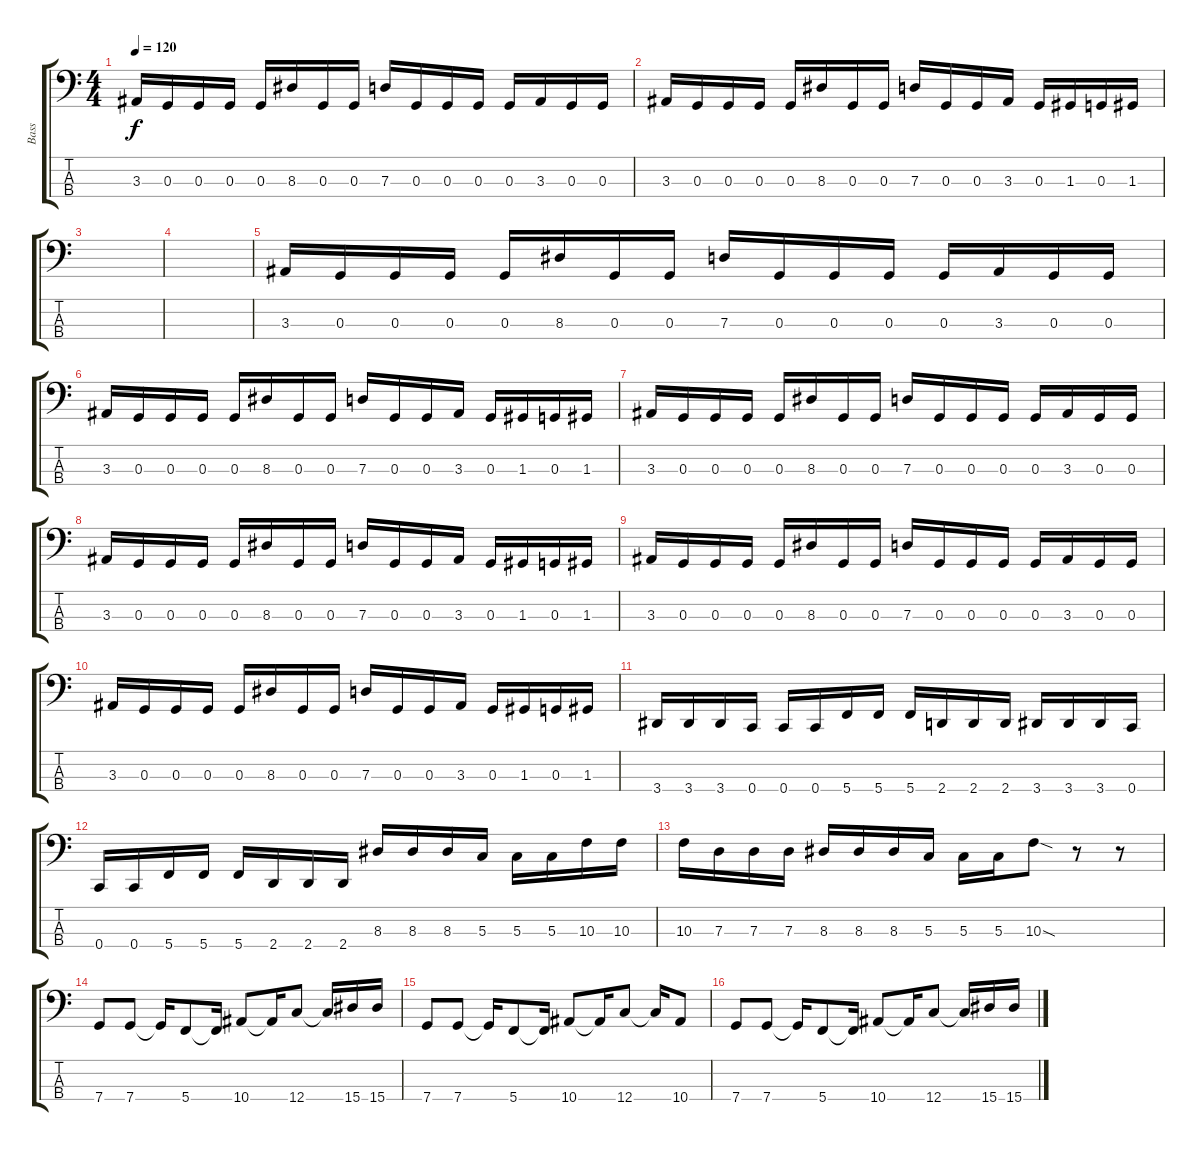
\track ("Bass" "Bass") {instrument electricbassfinger}
\staff {score tabs}
\tuning (F2 C2 G1 C1) {hide}
\ts (4 4)
\tempo 120
\clef f4
\ks c
3.3.16{dy f} 0.3.16 0.3.16 0.3.16 0.3.16 8.3.16 0.3.16 0.3.16 7.3.16 0.3.16 0.3.16 0.3.16 0.3.16 3.3.16 0.3.16 0.3.16 |
3.3.16 0.3.16 0.3.16 0.3.16 0.3.16 8.3.16 0.3.16 0.3.16 7.3.16 0.3.16 0.3.16 3.3.16 0.3.16 1.3.16 0.3.16 1.3.16 |
|
|
3.3.16 0.3.16 0.3.16 0.3.16 0.3.16 8.3.16 0.3.16 0.3.16 7.3.16 0.3.16 0.3.16 0.3.16 0.3.16 3.3.16 0.3.16 0.3.16 |
3.3.16 0.3.16 0.3.16 0.3.16 0.3.16 8.3.16 0.3.16 0.3.16 7.3.16 0.3.16 0.3.16 3.3.16 0.3.16 1.3.16 0.3.16 1.3.16 |
3.3.16 0.3.16 0.3.16 0.3.16 0.3.16 8.3.16 0.3.16 0.3.16 7.3.16 0.3.16 0.3.16 0.3.16 0.3.16 3.3.16 0.3.16 0.3.16 |
3.3.16 0.3.16 0.3.16 0.3.16 0.3.16 8.3.16 0.3.16 0.3.16 7.3.16 0.3.16 0.3.16 3.3.16 0.3.16 1.3.16 0.3.16 1.3.16 |
3.3.16 0.3.16 0.3.16 0.3.16 0.3.16 8.3.16 0.3.16 0.3.16 7.3.16 0.3.16 0.3.16 0.3.16 0.3.16 3.3.16 0.3.16 0.3.16 |
3.3.16 0.3.16 0.3.16 0.3.16 0.3.16 8.3.16 0.3.16 0.3.16 7.3.16 0.3.16 0.3.16 3.3.16 0.3.16 1.3.16 0.3.16 1.3.16 |
3.4.16 3.4.16 3.4.16 0.4.16 0.4.16 0.4.16 5.4.16 5.4.16 5.4.16 2.4.16 2.4.16 2.4.16 3.4.16 3.4.16 3.4.16 0.4.16 |
0.4.16 0.4.16 5.4.16 5.4.16 5.4.16 2.4.16 2.4.16 2.4.16 8.3.16 8.3.16 8.3.16 5.3.16 5.3.16 5.3.16 10.3.16 10.3.16 |
10.3.16 7.3.16 7.3.16 7.3.16 8.3.16 8.3.16 8.3.16 5.3.16 5.3.16 5.3.16 10.3{sod}.8 r.8 r.8 |
7.4.8 7.4.8 7.4{t}.16 5.4.8 5.4{t}.16 10.4.8 10.4{t}.16 12.4.8 12.4{t}.16 15.4.16 15.4.16 |
7.4.8 7.4.8 7.4{t}.16 5.4.8 5.4{t}.16 10.4.8 10.4{t}.16 12.4.8 12.4{t}.16 10.4.8 |
7.4.8 7.4.8 7.4{t}.16 5.4.8 5.4{t}.16 10.4.8 10.4{t}.16 12.4.8 12.4{t}.16 15.4.16 15.4.16
